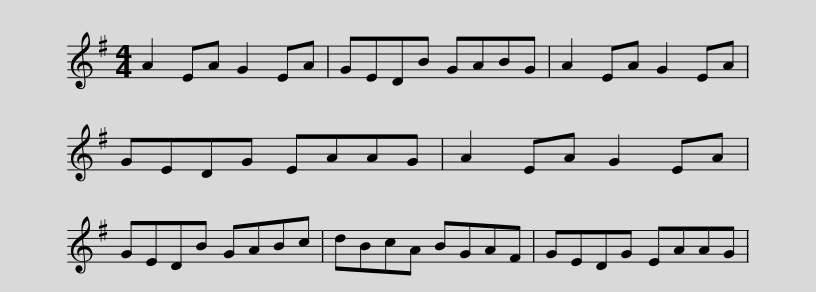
X:1
L:1/8
M:4/4
I:linebreak $
K:G
V:1 treble
V:1
 A2 EA G2 EA | GEDB GABG | A2 EA G2 EA | GEDG EAAG | A2 EA G2 EA | %5
 GEDB GABc |$ dBcA BGAF | GEDG EAAG | %8
